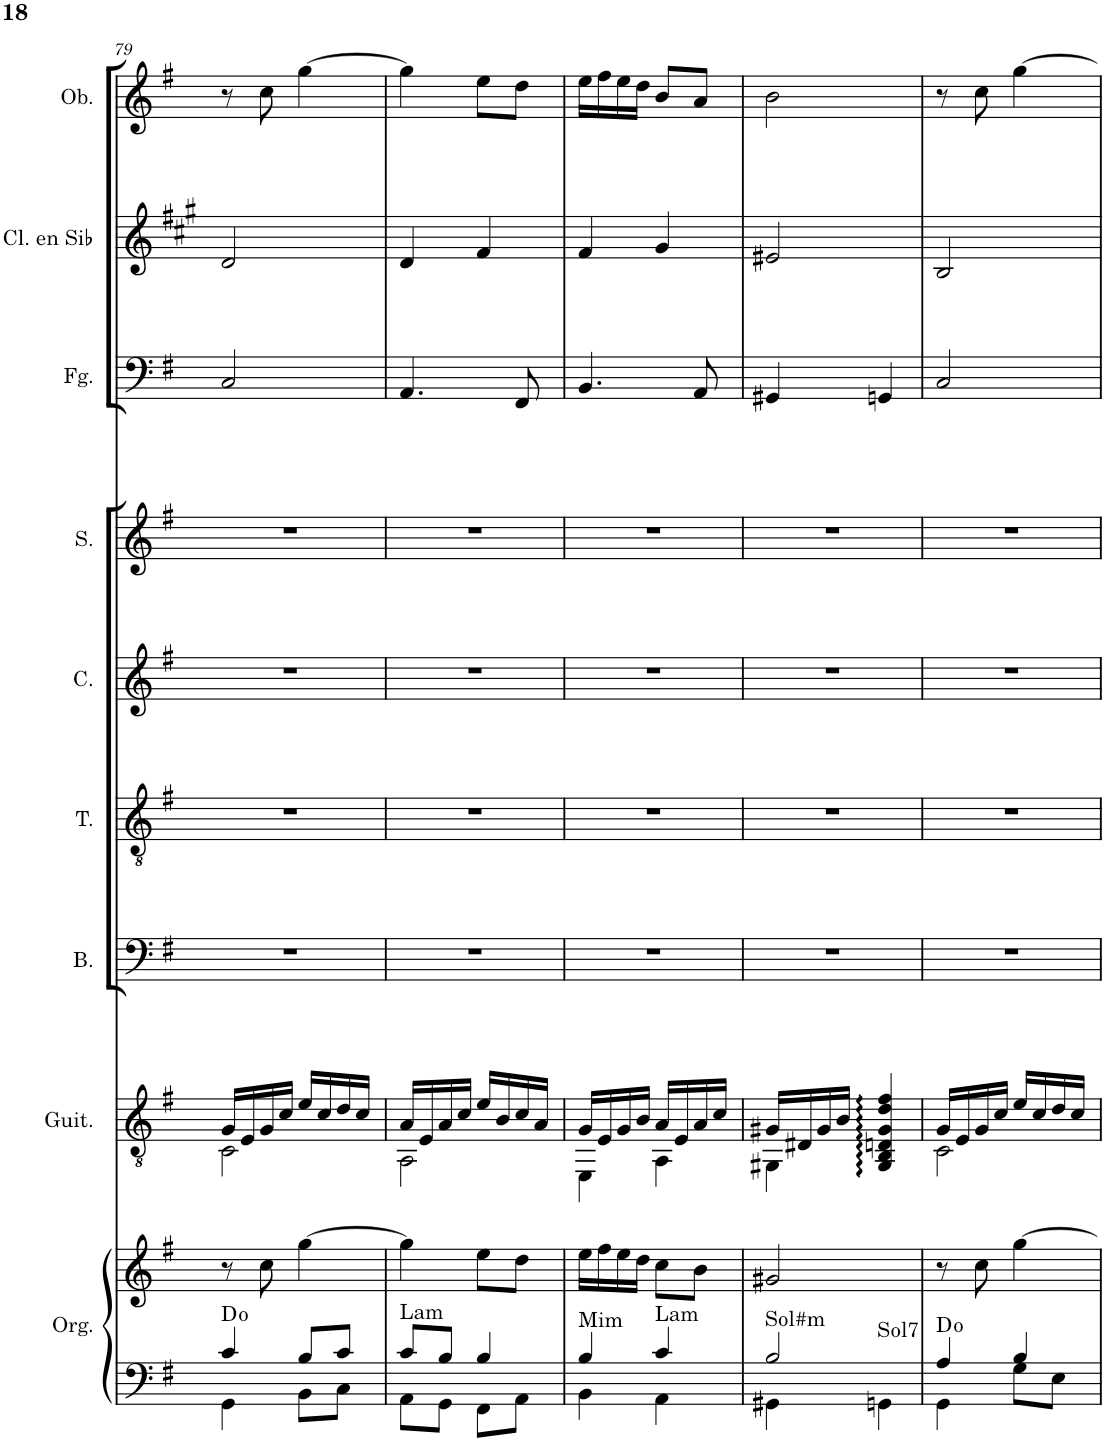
**kern	**kern	**harte	**kern	**harte	**kern	**kern	**kern	**kern	**kern	**kern	**kern
*part9	*part9	*part9	*part8	*part8	*part7	*part6	*part5	*part4	*part3	*part2	*part1
*staff10	*staff9	*	*staff8	*	*staff7	*staff6	*staff5	*staff4	*staff3	*staff2	*staff1
*I"Órgano	*	*	*I"Guitarra acústica	*	*I"Bajo	*I"Tenor	*I"Contralto	*I"Soprano	*I"Fagot	*I"Clarinete en Sib	*I"Oboe
*	*	*	*I'Guit.	*	*I'B.	*I'T.	*I'C.	*I'S.	*I'Fg.	*I'Cl. en Sib	*I'Ob.
!!LO:PB:g=z
*clefF4	*clefG2	*	*clefGv2	*	*clefF4	*clefGv2	*clefG2	*clefG2	*clefF4	*clefG2	*clefG2
*	*	*	*	*	*	*	*	*	*	*Trd1c2	*
*k[f#]	*k[f#]	*	*k[f#]	*	*k[f#]	*k[f#]	*k[f#]	*k[f#]	*k[f#]	*k[f#c#g#]	*k[f#]
*M2/4	*M2/4	*	*M2/4	*	*M2/4	*M2/4	*M2/4	*M2/4	*M2/4	*M2/4	*M2/4
=79	=79	=79	=79	=79	=79	=79	=79	=79	=79	=79	=79
*^	*	*	*^	*	*	*	*	*	*	*	*
4c/	4GG\	8r	D:dim	16G/LL	2C\	D:dim	2r	2r	2r	2r	2C/	2d/	8r
.	.	.	.	16E/	.	.	.	.	.	.	.	.	.
.	.	8cc\	.	16G/	.	.	.	.	.	.	.	.	8cc\
.	.	.	.	16c/JJ	.	.	.	.	.	.	.	.	.
8B/L	8BB\L	[4gg\	.	16e/LL	.	.	.	.	.	.	.	.	[4gg\
.	.	.	.	16c/	.	.	.	.	.	.	.	.	.
8c/J	8C\J	.	.	16d/	.	.	.	.	.	.	.	.	.
.	.	.	.	16c/JJ	.	.	.	.	.	.	.	.	.
=80	=80	=80	=80	=80	=80	=80	=80	=80	=80	=80	=80	=80	=80
!	!	!	!LO:H:kt=Lam	!	!	!LO:H:kt=Lam	!	!	!	!	!	!	!
8c/L	8AA\L	4gg\]	N	16A/LL	2AA\	N	2r	2r	2r	2r	4.AA/	4d/	4gg\]
.	.	.	.	16E/	.	.	.	.	.	.	.	.	.
8B/J	8GG\J	.	.	16A/	.	.	.	.	.	.	.	.	.
.	.	.	.	16c/JJ	.	.	.	.	.	.	.	.	.
4B/	8FF#\L	8ee\L	.	16e/LL	.	.	.	.	.	.	.	4f#/	8ee\L
.	.	.	.	16B/	.	.	.	.	.	.	.	.	.
.	8AA\J	8dd\J	.	16c/	.	.	.	.	.	.	8FF#/	.	8dd\J
.	.	.	.	16A/JJ	.	.	.	.	.	.	.	.	.
=81	=81	=81	=81	=81	=81	=81	=81	=81	=81	=81	=81	=81	=81
!	!	!	!LO:H:kt=Mim	!	!	!LO:H:kt=Mim	!	!	!	!	!	!	!
4B/	4BB\	16ee\LL	N	16G/LL	4EE\	N	2r	2r	2r	2r	4.BB/	4f#/	16ee\LL
.	.	16ff#\	.	16E/	.	.	.	.	.	.	.	.	16ff#\
.	.	16ee\	.	16G/	.	.	.	.	.	.	.	.	16ee\
.	.	16dd\JJ	.	16B/JJ	.	.	.	.	.	.	.	.	16dd\JJ
!	!	!	!LO:H:kt=Lam	!	!	!LO:H:kt=Lam	!	!	!	!	!	!	!
4c/	4AA\	8cc\L	N	16A/LL	4AA\	N	.	.	.	.	.	4g#/	8b/L
.	.	.	.	16E/	.	.	.	.	.	.	.	.	.
.	.	8b\J	.	16A/	.	.	.	.	.	.	8AA/	.	8a/J
.	.	.	.	16c/JJ	.	.	.	.	.	.	.	.	.
=82	=82	=82	=82	=82	=82	=82	=82	=82	=82	=82	=82	=82	=82
!	!	!	!LO:H:n=1:kt=Sol#m	!	!	!	!	!	!	!	!	!	!
!	!	!	!LO:H:n=2:kt=Sol7	!	!	!LO:H:kt=Sol#m	!	!	!	!	!	!	!
2B/	4GG#X\	2g#X/	N N	16G#X/LL	4GG#X\	N	2r	2r	2r	2r	4GG#X/	2e#X/	2b\
.	.	.	.	16D#X/	.	.	.	.	.	.	.	.	.
.	.	.	.	16G#/	.	.	.	.	.	.	.	.	.
.	.	.	.	16B/JJ	.	.	.	.	.	.	.	.	.
!	!	!	!	!	!	!LO:H:kt=Sol7	!	!	!	!	!	!	!
.	4GGn\	.	.	4GG#/ 4BB/ 4Dn/ 4G#/ 4d/ 4f#/	4ryy	N	.	.	.	.	4GGn/	.	.
=83	=83	=83	=83	=83	=83	=83	=83	=83	=83	=83	=83	=83	=83
4A/	4GG\	8r	D:dim	16G/LL	2C\	D:dim	2r	2r	2r	2r	2C/	2B/	8r
.	.	.	.	16E/	.	.	.	.	.	.	.	.	.
.	.	8cc\	.	16G/	.	.	.	.	.	.	.	.	8cc\
.	.	.	.	16c/JJ	.	.	.	.	.	.	.	.	.
4B/	8G\L	[4gg\	.	16e/LL	.	.	.	.	.	.	.	.	[4gg\
.	.	.	.	16c/	.	.	.	.	.	.	.	.	.
.	8E\J	.	.	16d/	.	.	.	.	.	.	.	.	.
.	.	.	.	16c/JJ	.	.	.	.	.	.	.	.	.
*v	*v	*	*	*v	*v	*	*	*	*	*	*	*	*
=	=	=	=	=	=	=	=	=	=	=	=
*-	*-	*-	*-	*-	*-	*-	*-	*-	*-	*-	*-
